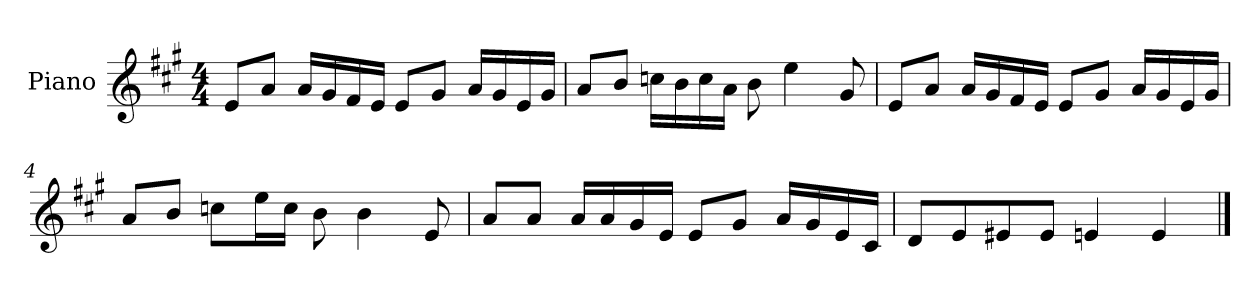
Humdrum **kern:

**kern
*part1
*staff1
*I"Piano
*I'P-no
*clefG2
*k[f#c#g#]
*M4/4
*MM90
=1
8e/L
8a/J
16a/LL
16g#/
16f#/
16e/JJ
8e/L
8g#/J
16a/LL
16g#/
16e/
16g#/JJ
=2
8a/L
8b/J
16ccn\LL
16b\
16cc\
16a\JJ
8b\
4ee\
8g#/
=3
8e/L
8a/J
16a/LL
16g#/
16f#/
16e/JJ
8e/L
8g#/J
16a/LL
16g#/
16e/
16g#/JJ
!!LO:LB:g=z
=4
8a/L
8b/J
8ccn\L
16ee\L
16cc\JJ
8b\
4b\
8e/
=5
8a/L
8a/J
16a/LL
16a/
16g#/
16e/JJ
8e/L
8g#/J
16a/LL
16g#/
16e/
16c#/JJ
=6
8d/L
8e/
8e#X/
8e#/J
4en/
4e/
==
*-
